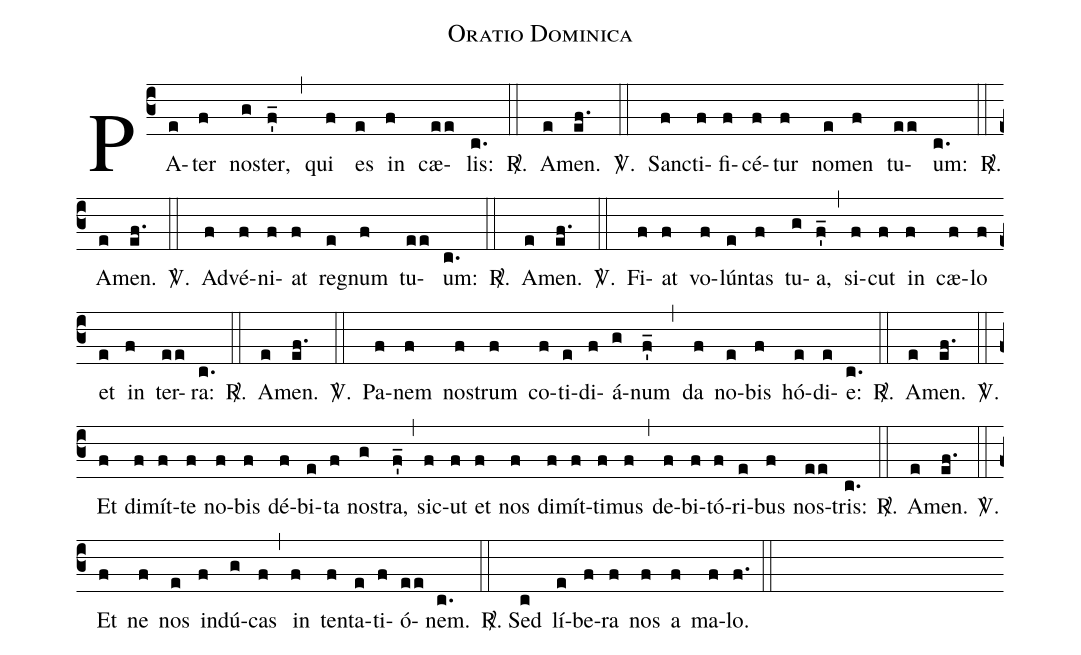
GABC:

name: Oratio Dominica;
%%
(c3)
PA(e)ter(f) nos(g)ter,(f'_) (,)
qui(f) es(e) in(f) cæ(ee)lis:(c.) <sp>R/</sp>.(::)
A(e)men.(ef.) <sp>V/</sp>.(::)
Sanc(f)ti(f)fi(f)cé(f)tur(f) no(e)men(f) tu(ee)um:(c.) <sp>R/</sp>.(::)
A(e)men.(ef.) <sp>V/</sp>.(::)
Ad(f)vé(f)ni(f)at(f) reg(e)num(f) tu(ee)um:(c.) <sp>R/</sp>.(::)
A(e)men.(ef.) <sp>V/</sp>.(::)
Fi(f)at(f) vo(f)lún(e)tas(f) tu(g)a,(f'_) (,)
si(f)cut(f) in(f) cæ(f)lo(f) et(e) in(f) ter(ee)ra:(c.) <sp>R/</sp>.(::)
A(e)men.(ef.) <sp>V/</sp>.(::)
Pa(f)nem(f) nos(f)trum(f) co(f)ti(e)di(f)á(g)num(f'_) (,)
da(f) no(e)bis(f) hó(e)di(e)e:(c.) <sp>R/</sp>.(::)
A(e)men.(ef.) <sp>V/</sp>.(::)
Et(f) di(f)mít(f)te(f) no(f)bis(f) dé(f)bi(e)ta(f) nos(g)tra,(f'_) (,)
sic(f)ut(f) et(f) nos(f) di(f)mít(f)ti(f)mus(f) (,)
de(f)bi(f)tó(f)ri(e)bus(f) nos(ee)tris:(c.) <sp>R/</sp>.(::)
A(e)men.(ef.) <sp>V/</sp>.(::)
Et(f) ne(f) nos(e) in(f)dú(g)cas(f) (,)
in(f) ten(f)ta(e)ti(f)ó(ee)nem.(c.) (::)
<sp>R/</sp>. {Sed}(c) lí(e)be(f)ra(f) nos(f) a(f) ma(f)lo.(f.) (::)
